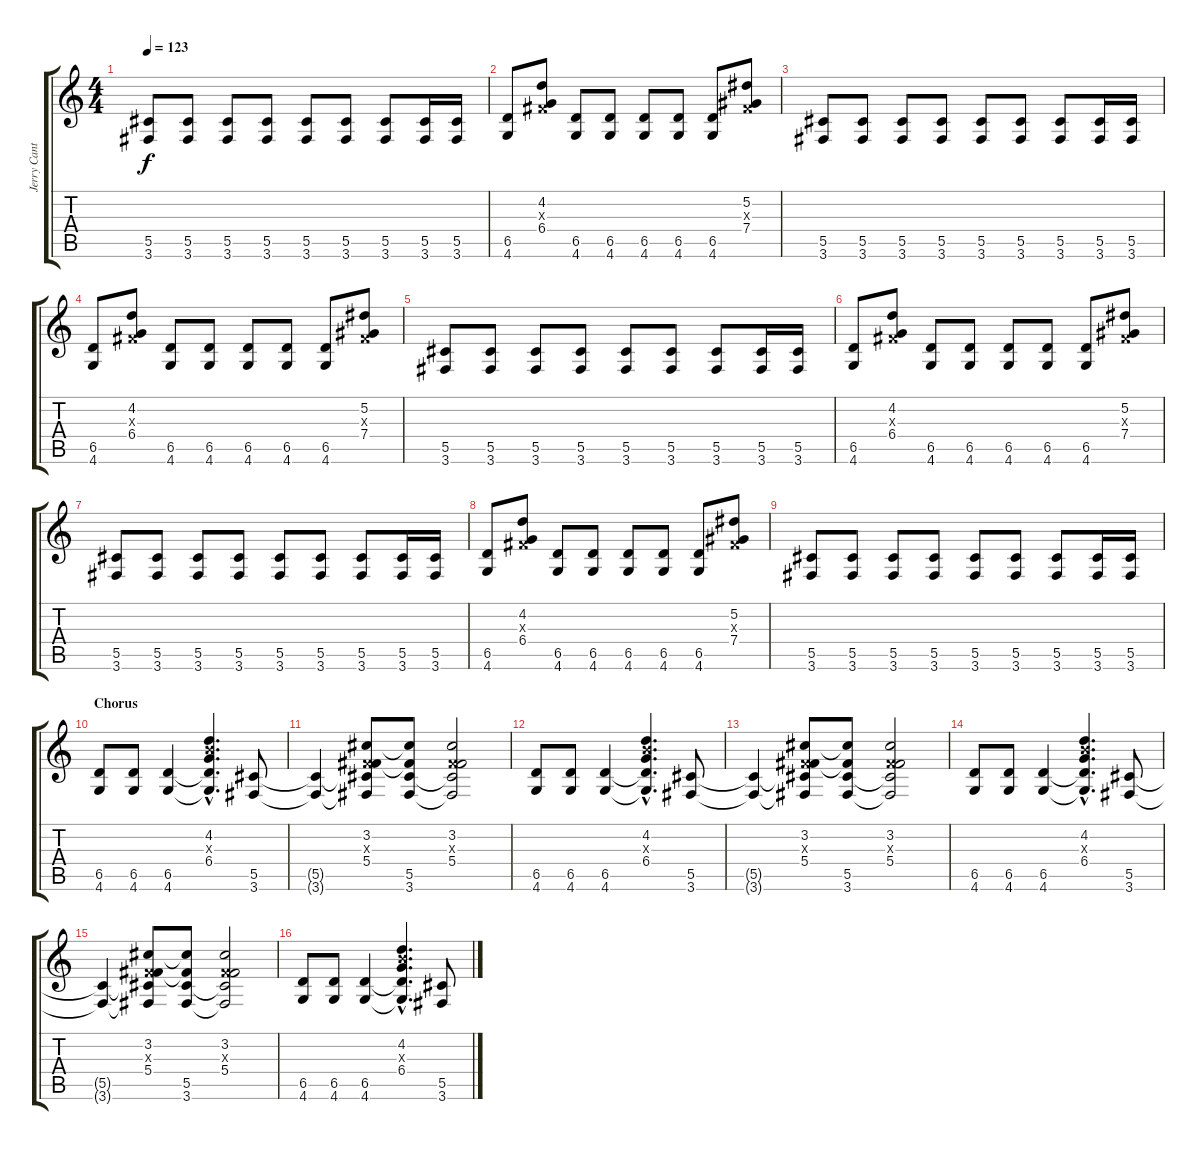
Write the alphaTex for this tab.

\track ("Jerry Cantrell - Overdub Guitar/Solo" "Jerry Cant") {instrument distortionguitar}
\staff {score tabs}
\tuning (Eb4 Bb3 Gb3 Db3 Ab2 Eb2) {hide}
\ts (4 4)
\tempo 123
\clef g2
\ks c
(5.5 3.6).8{dy f} (5.5 3.6).8 (5.5 3.6).8 (5.5 3.6).8 (5.5 3.6).8 (5.5 3.6).8 (5.5 3.6).8 (5.5 3.6).16 (5.5 3.6).16 |
(6.5 4.6).8 (4.2 0.3{x} 6.4).8 (6.5 4.6).8 (6.5 4.6).8 (6.5 4.6).8 (6.5 4.6).8 (6.5 4.6).8 (5.2 0.3{x} 7.4).8 |
(5.5 3.6).8 (5.5 3.6).8 (5.5 3.6).8 (5.5 3.6).8 (5.5 3.6).8 (5.5 3.6).8 (5.5 3.6).8 (5.5 3.6).16 (5.5 3.6).16 |
(6.5 4.6).8 (4.2 0.3{x} 6.4).8 (6.5 4.6).8 (6.5 4.6).8 (6.5 4.6).8 (6.5 4.6).8 (6.5 4.6).8 (5.2 0.3{x} 7.4).8 |
(5.5 3.6).8 (5.5 3.6).8 (5.5 3.6).8 (5.5 3.6).8 (5.5 3.6).8 (5.5 3.6).8 (5.5 3.6).8 (5.5 3.6).16 (5.5 3.6).16 |
(6.5 4.6).8 (4.2 0.3{x} 6.4).8 (6.5 4.6).8 (6.5 4.6).8 (6.5 4.6).8 (6.5 4.6).8 (6.5 4.6).8 (5.2 0.3{x} 7.4).8 |
(5.5 3.6).8 (5.5 3.6).8 (5.5 3.6).8 (5.5 3.6).8 (5.5 3.6).8 (5.5 3.6).8 (5.5 3.6).8 (5.5 3.6).16 (5.5 3.6).16 |
(6.5 4.6).8 (4.2 0.3{x} 6.4).8 (6.5 4.6).8 (6.5 4.6).8 (6.5 4.6).8 (6.5 4.6).8 (6.5 4.6).8 (5.2 0.3{x} 7.4).8 |
(5.5 3.6).8 (5.5 3.6).8 (5.5 3.6).8 (5.5 3.6).8 (5.5 3.6).8 (5.5 3.6).8 (5.5 3.6).8 (5.5 3.6).16 (5.5 3.6).16 |
\section ("" "Chorus")
(6.5 4.6).8{volume 10 balance 4 instrument distortionguitar} (6.5 4.6).8 (6.5 4.6).4 (4.2{hac} 5.3{hac x} 6.4{hac} 6.5{hac t} 4.6{hac t}).4{d} (5.5 3.6).8 |
(5.5{t} 3.6{t}).4 (3.2 0.3{x} 5.4 5.5{t} 3.6{t}).8 (3.2{t} 5.4{t} 5.5 3.6).8 (3.2 0.3{x} 5.4 5.5{t} 3.6{t}).2 |
(6.5 4.6).8{volume 10 balance 4 instrument distortionguitar} (6.5 4.6).8 (6.5 4.6).4 (4.2{hac} 5.3{hac x} 6.4{hac} 6.5{hac t} 4.6{hac t}).4{d} (5.5 3.6).8 |
(5.5{t} 3.6{t}).4 (3.2 0.3{x} 5.4 5.5{t} 3.6{t}).8 (3.2{t} 5.4{t} 5.5 3.6).8 (3.2 0.3{x} 5.4 5.5{t} 3.6{t}).2 |
(6.5 4.6).8 (6.5 4.6).8 (6.5 4.6).4 (4.2{hac} 5.3{hac x} 6.4{hac} 6.5{hac t} 4.6{hac t}).4{d} (5.5 3.6).8 |
(5.5{t} 3.6{t}).4 (3.2 0.3{x} 5.4 5.5{t} 3.6{t}).8 (3.2{t} 5.4{t} 5.5 3.6).8 (3.2 0.3{x} 5.4 5.5{t} 3.6{t}).2 |
(6.5 4.6).8 (6.5 4.6).8 (6.5 4.6).4 (4.2{hac} 5.3{hac x} 6.4{hac} 6.5{hac t} 4.6{hac t}).4{d} (5.5 3.6).8
